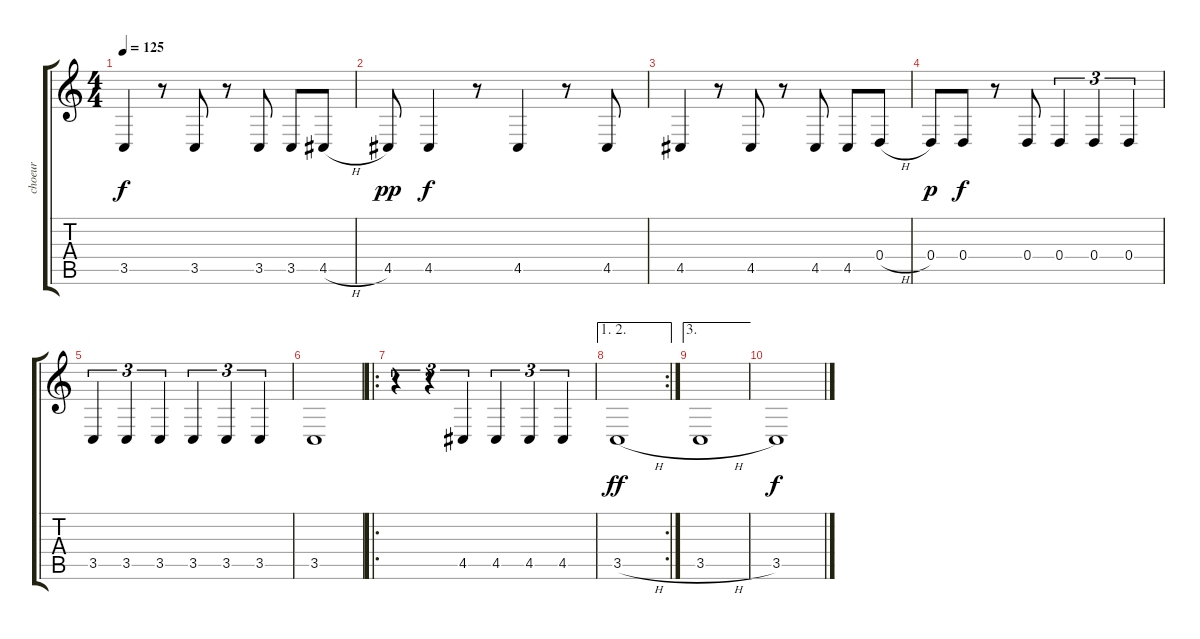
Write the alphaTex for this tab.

\track ("choeur" "choeur") {instrument blownbottle}
\staff {score tabs}
\tuning (E4 B3 G3 D3 A2 E2) {hide}
\ts (4 4)
\tempo 125
\clef g2
\ks c
3.5.4{dy f} r.8 3.5.8 r.8 3.5.8 3.5.8 4.5{h}.8 |
4.5.8{dy pp} 4.5.4{dy f} r.8 4.5.4 r.8 4.5.8 |
4.5.4 r.8 4.5.8 r.8 4.5.8 4.5.8 0.4{h}.8 |
0.4.8{dy p} 0.4.8{dy f} r.8 0.4.8 0.4.4{tu (3 2)} 0.4.4{tu (3 2)} 0.4.4{tu (3 2)} |
3.5.4{tu (3 2)} 3.5.4{tu (3 2)} 3.5.4{tu (3 2)} 3.5.4{tu (3 2)} 3.5.4{tu (3 2)} 3.5.4{tu (3 2)} |
3.5.1 |
\ro
r.4{tu (3 2)} r.4{tu (3 2)} 4.5.4{tu (3 2)} 4.5.4{tu (3 2)} 4.5.4{tu (3 2)} 4.5.4{tu (3 2)} |
\ae (1 2)
\rc 2
3.5{h}.1{dy ff} |
\ae 3
3.5{h}.1 |
3.5.1{dy f}
